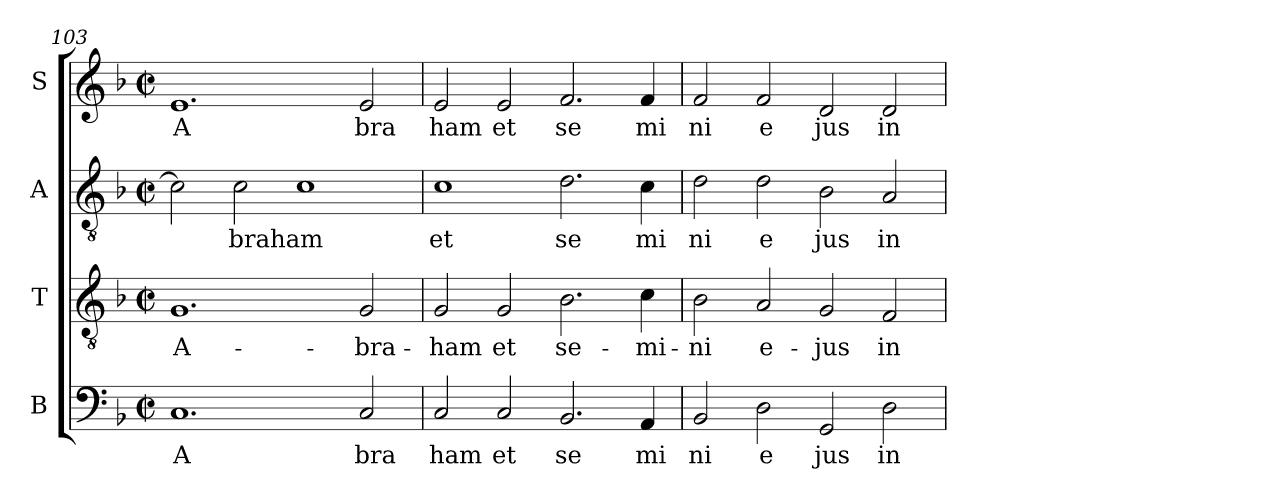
**kern	**text	**kern	**text	**kern	**text	**kern	**text
*part4	*part4	*part3	*part3	*part2	*part2	*part1	*part1
*staff4	*staff4	*staff3	*staff3	*staff2	*staff2	*staff1	*staff1
*I"B	*	*I"T	*	*I"A	*	*I"S	*
*I'B	*	*I'T	*	*I'A	*	*I'S	*
!!LO:LB:g=z
*clefF4	*	*clefGv2	*	*clefGv2	*	*clefG2	*
*k[b-]	*	*k[b-]	*	*k[b-]	*	*k[b-]	*
*F:	*	*F:	*	*F:	*	*F:	*
*M2/2	*	*M2/2	*	*M2/2	*	*M2/2	*
*met(c|)	*	*met(c|)	*	*met(c|)	*	*met(c|)	*
=103	=103	=103	=103	=103	=103	=103	=103
!	!LO:LY:b:cj	!	!LO:LY:b:cj	!	!LO:LY:b:cj	!	!LO:LY:b:cj
1.C	A	1.G	A-	2c\]	.	1.e	A
!	!	!	!	!	!LO:LY:b:cj	!	!
.	.	.	.	2c\	braham	.	.
!	!	!	!	!	!LO:LY:b:cj	!	!
.	.	.	.	1c	.	.	.
!	!LO:LY:b:cj	!	!LO:LY:b:cj	!	!	!	!LO:LY:b:cj
2C/	bra	2G/	-bra-	.	.	2e/	bra
=104	=104	=104	=104	=104	=104	=104	=104
!	!LO:LY:b:cj	!	!LO:LY:b:cj	!	!LO:LY:b:cj	!	!LO:LY:b:cj
2C/	ham	2G/	-ham	1c	et	2e/	ham
!	!LO:LY:b:cj	!	!LO:LY:b:cj	!	!	!	!LO:LY:b:cj
2C/	et	2G/	et	.	.	2e/	et
!	!LO:LY:b:cj	!	!LO:LY:b:cj	!	!LO:LY:b:cj	!	!LO:LY:b:cj
2.BB-/	se	2.B-\	se-	2.d\	se	2.f/	se
!	!LO:LY:b:cj	!	!LO:LY:b:cj	!	!LO:LY:b:cj	!	!LO:LY:b:cj
4AA/	mi	4c\	-mi-	4c\	mi	4f/	mi
=105	=105	=105	=105	=105	=105	=105	=105
!	!LO:LY:b:cj	!	!LO:LY:b:cj	!	!LO:LY:b:cj	!	!LO:LY:b:cj
2BB-/	ni	2B-\	-ni	2d\	ni	2f/	ni
!	!LO:LY:b:cj	!	!LO:LY:b:cj	!	!LO:LY:b:cj	!	!LO:LY:b:cj
2D\	e	2A/	e-	2d\	e	2f/	e
!	!LO:LY:b:cj	!	!LO:LY:b:cj	!	!LO:LY:b:cj	!	!LO:LY:b:cj
2GG/	jus	2G/	-jus	2B-\	jus	2d/	jus
!	!LO:LY:b:cj	!	!LO:LY:b:cj	!	!LO:LY:b:cj	!	!LO:LY:b:cj
2D\	in	2F/	in	2A/	in	2d/	in
=	=	=	=	=	=	=	=
*-	*-	*-	*-	*-	*-	*-	*-
